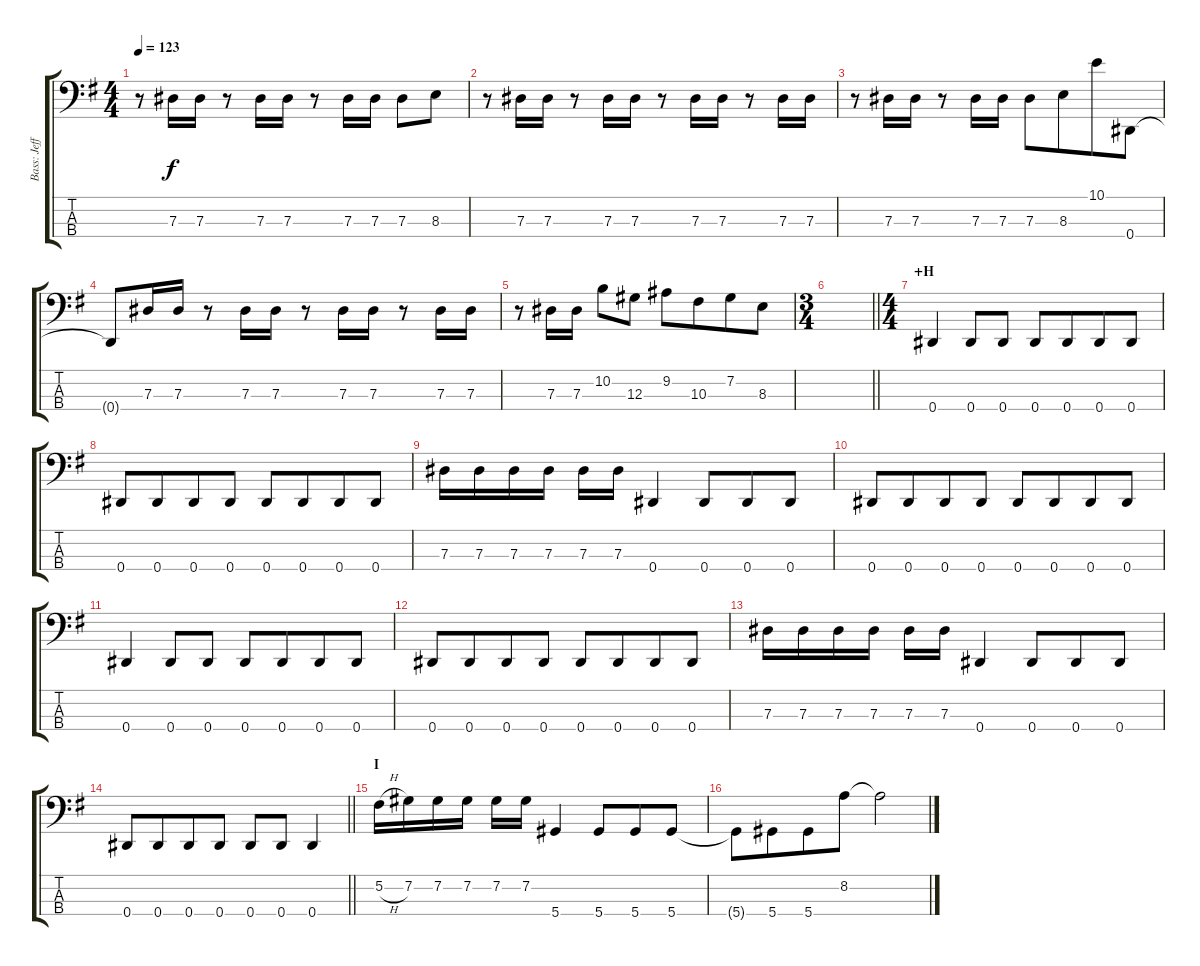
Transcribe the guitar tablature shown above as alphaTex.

\track ("Bass: Jeff" "Bass: Jeff") {instrument electricbassfinger}
\staff {score tabs}
\tuning (Gb2 Db2 Ab1 Eb1) {hide}
\ts (4 4)
\tempo 123
\clef f4
\ks g
r.8{dy f} 7.3.16 7.3.16 r.8 7.3.16 7.3.16 r.8 7.3.16 7.3.16 7.3.8 8.3.8 |
r.8 7.3.16 7.3.16 r.8 7.3.16 7.3.16 r.8 7.3.16 7.3.16 r.8 7.3.16 7.3.16 |
r.8 7.3.16 7.3.16 r.8 7.3.16 7.3.16 7.3.8{beam merge} 8.3.8{beam merge} 10.1.8{beam merge} 0.4.8 |
0.4{t}.8 7.3.16 7.3.16 r.8 7.3.16 7.3.16 r.8 7.3.16 7.3.16 r.8 7.3.16 7.3.16 |
r.8 7.3.16 7.3.16 10.2.8 12.3.8 9.2.8 10.3.8{beam merge} 7.2.8 8.3.8 |
\ts (3 4)
\barLineRight lightlight
|
\ts (4 4)
\section ("" "+H")
0.4.4 0.4.8 0.4.8 0.4.8 0.4.8{beam merge} 0.4.8 0.4.8 |
0.4.8 0.4.8{beam merge} 0.4.8 0.4.8 0.4.8 0.4.8{beam merge} 0.4.8 0.4.8 |
7.3.16 7.3.16 7.3.16 7.3.16 7.3.16 7.3.16 0.4.4 0.4.8{beam merge} 0.4.8 0.4.8 |
0.4.8 0.4.8{beam merge} 0.4.8 0.4.8 0.4.8 0.4.8{beam merge} 0.4.8 0.4.8 |
0.4.4 0.4.8 0.4.8 0.4.8 0.4.8{beam merge} 0.4.8 0.4.8 |
0.4.8 0.4.8{beam merge} 0.4.8 0.4.8 0.4.8 0.4.8{beam merge} 0.4.8 0.4.8 |
7.3.16 7.3.16 7.3.16 7.3.16 7.3.16 7.3.16 0.4.4 0.4.8{beam merge} 0.4.8 0.4.8 |
\barLineRight lightlight
0.4.8 0.4.8{beam merge} 0.4.8 0.4.8 0.4.8 0.4.8{beam merge} 0.4.4 |
\section ("" "I")
5.2{h}.16 7.2.16 7.2.16 7.2.16 7.2.16 7.2.16 5.4.4 5.4.8{beam merge} 5.4.8 5.4.8 |
5.4{t}.8 5.4.8{beam merge} 5.4.8 8.2.8 8.2{t}.2
